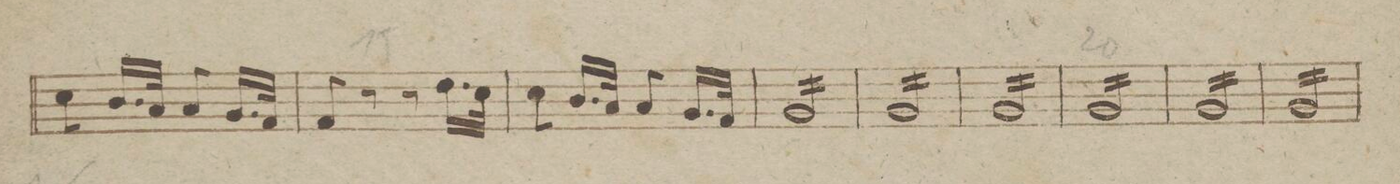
**kern	**dynam
*I"Violon e Violoncello	*
*clefF4	*
*k[b-e-]	*
*M2/4	*
8E-\	.
16.D/LL	.
32C/JJk	.
8C/	.
16.BB-/LL	.
32AA/JJk	.
=15	=15
8AA/	.
8r	.
8r	.
16.F\LL	.
32E-\JJk	.
=16	=16
8E-\	.
16.D/LL	.
32C/JJk	.
8C/	.
16.BB-/LL	.
32AA/JJk	.
=17	=17
*tremolo	*
16BB-/LL	.
16BB-/	.
16BB-/	.
16BB-/	.
16BB-/	.
16BB-/	.
16BB-/	.
16BB-/JJ	.
=18	=18
16BB-/LL	.
16BB-/	.
16BB-/	.
16BB-/	.
16BB-/	.
16BB-/	.
16BB-/	.
16BB-/JJ	.
=19	=19
16BB-/LL	.
16BB-/	.
16BB-/	.
16BB-/	.
16BB-/	.
16BB-/	.
16BB-/	.
16BB-/JJ	.
=20	=20
16BB-/LL	.
16BB-/	.
16BB-/	.
16BB-/	.
16BB-/	.
16BB-/	.
16BB-/	.
16BB-/JJ	.
=21	=21
16BB-/LL	.
16BB-/	.
16BB-/	.
16BB-/	.
16BB-/	.
16BB-/	.
16BB-/	.
16BB-/JJ	.
=22	=22
16BB-/LL	.
16BB-/	.
16BB-/	.
16BB-/	.
16BB-/	.
16BB-/	.
16BB-/	.
16BB-/JJ	.
*Xtremolo	*
=23	=23
*-	*-
